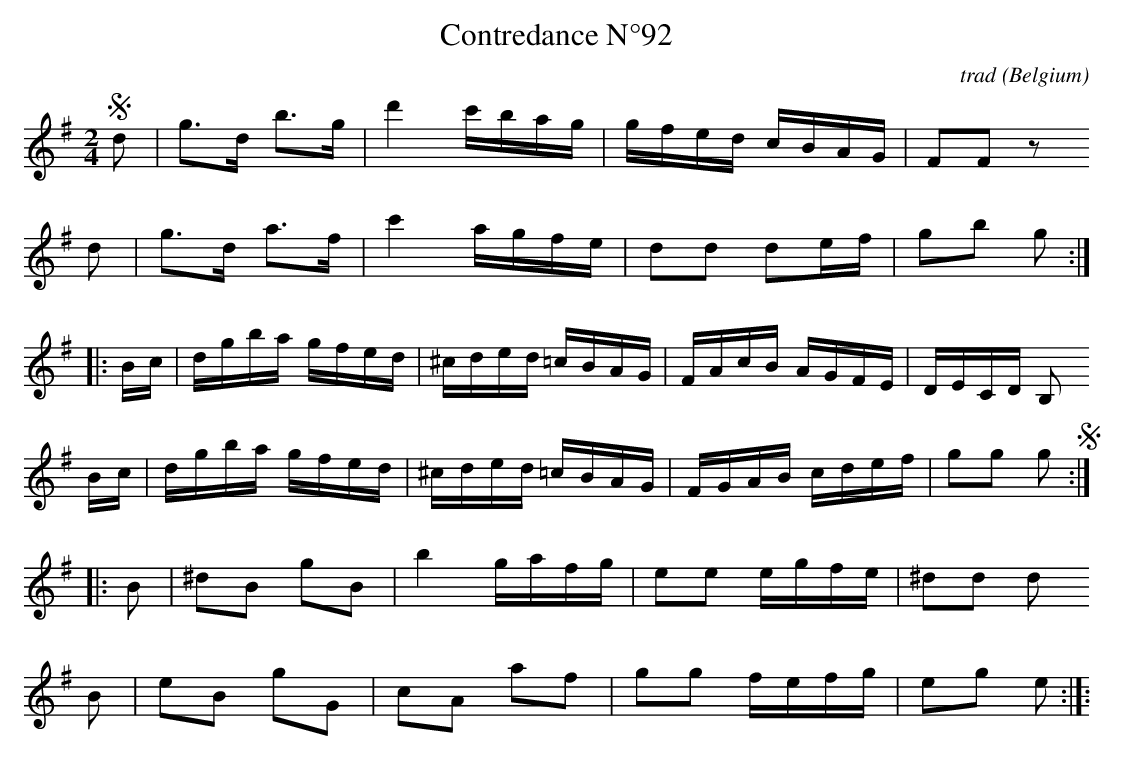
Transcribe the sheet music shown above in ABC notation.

X:1
T:Contredance N°92
C:trad
O:Belgium
M:2/4
L:1/16
K:Gmaj
!segno!d2|g2>d2 b2>g2|d'4 c'bag|gfed cBAG|F2F2 z2
d2|g2>d2 a2>f2|c'4 agfe|d2d2 d2ef|g2b2 g2:|
|:Bc|dgba gfed|^cded =cBAG|FAcB AGFE|DECD B,2
Bc|dgba gfed|^cded =cBAG|FGAB cdef|g2g2 g2!segno!:|
|:B2|^d2B2 g2B2|b4 gafg|e2e2 egfe|^d2d2 d2
B2|e2B2 g2G2|c2A2 a2f2|g2g2 fefg|e2g2 e2:|]:
